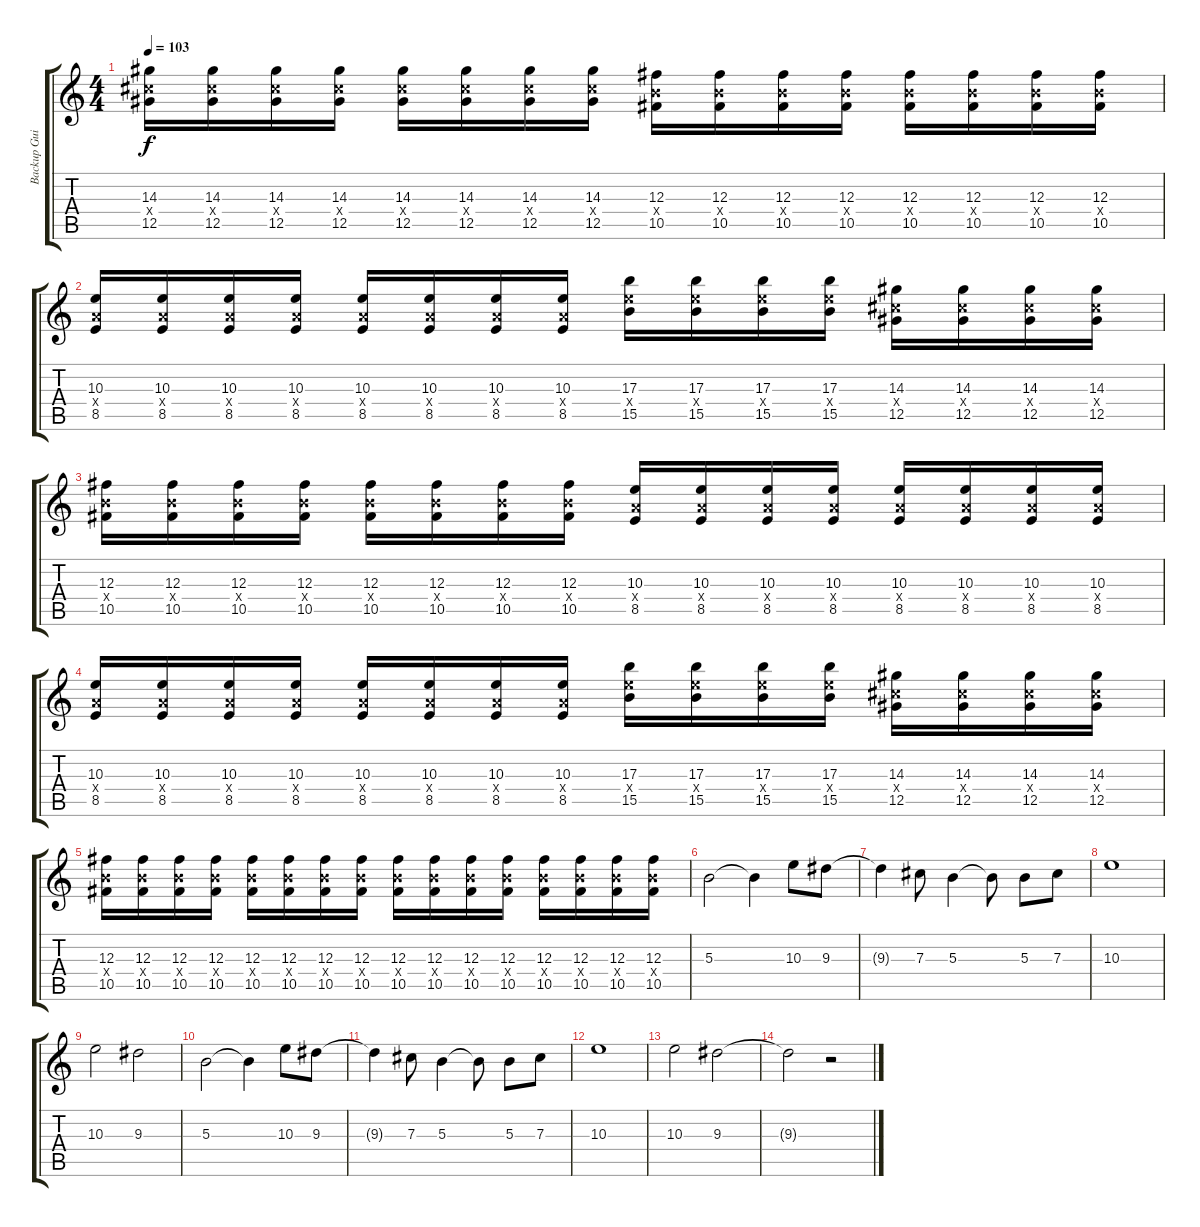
\track ("Backup Guitar" "Backup Gui") {instrument distortionguitar}
\staff {score tabs}
\tuning (Eb4 Bb3 Gb3 Db3 Ab2 Db2) {hide}
\ts (4 4)
\tempo 103
\clef g2
\ks c
(14.3 12.4{x} 12.5).16{dy f} (14.3 12.4{x} 12.5).16 (14.3 12.4{x} 12.5).16 (14.3 12.4{x} 12.5).16 (14.3 12.4{x} 12.5).16 (14.3 12.4{x} 12.5).16 (14.3 12.4{x} 12.5).16 (14.3 12.4{x} 12.5).16 (12.3 10.4{x} 10.5).16 (12.3 10.4{x} 10.5).16 (12.3 10.4{x} 10.5).16 (12.3 10.4{x} 10.5).16 (12.3 10.4{x} 10.5).16 (12.3 10.4{x} 10.5).16 (12.3 10.4{x} 10.5).16 (12.3 10.4{x} 10.5).16 |
(10.3 8.4{x} 8.5).16 (10.3 8.4{x} 8.5).16 (10.3 8.4{x} 8.5).16 (10.3 8.4{x} 8.5).16 (10.3 8.4{x} 8.5).16 (10.3 8.4{x} 8.5).16 (10.3 8.4{x} 8.5).16 (10.3 8.4{x} 8.5).16 (17.3 15.4{x} 15.5).16 (17.3 15.4{x} 15.5).16 (17.3 15.4{x} 15.5).16 (17.3 15.4{x} 15.5).16 (14.3 12.4{x} 12.5).16 (14.3 12.4{x} 12.5).16 (14.3 12.4{x} 12.5).16 (14.3 12.4{x} 12.5).16 |
(12.3 10.4{x} 10.5).16 (12.3 10.4{x} 10.5).16 (12.3 10.4{x} 10.5).16 (12.3 10.4{x} 10.5).16 (12.3 10.4{x} 10.5).16 (12.3 10.4{x} 10.5).16 (12.3 10.4{x} 10.5).16 (12.3 10.4{x} 10.5).16 (10.3 8.4{x} 8.5).16 (10.3 8.4{x} 8.5).16 (10.3 8.4{x} 8.5).16 (10.3 8.4{x} 8.5).16 (10.3 8.4{x} 8.5).16 (10.3 8.4{x} 8.5).16 (10.3 8.4{x} 8.5).16 (10.3 8.4{x} 8.5).16 |
(10.3 8.4{x} 8.5).16 (10.3 8.4{x} 8.5).16 (10.3 8.4{x} 8.5).16 (10.3 8.4{x} 8.5).16 (10.3 8.4{x} 8.5).16 (10.3 8.4{x} 8.5).16 (10.3 8.4{x} 8.5).16 (10.3 8.4{x} 8.5).16 (17.3 15.4{x} 15.5).16 (17.3 15.4{x} 15.5).16 (17.3 15.4{x} 15.5).16 (17.3 15.4{x} 15.5).16 (14.3 12.4{x} 12.5).16 (14.3 12.4{x} 12.5).16 (14.3 12.4{x} 12.5).16 (14.3 12.4{x} 12.5).16 |
(12.3 10.4{x} 10.5).16 (12.3 10.4{x} 10.5).16 (12.3 10.4{x} 10.5).16 (12.3 10.4{x} 10.5).16 (12.3 10.4{x} 10.5).16 (12.3 10.4{x} 10.5).16 (12.3 10.4{x} 10.5).16 (12.3 10.4{x} 10.5).16 (12.3 10.4{x} 10.5).16 (12.3 10.4{x} 10.5).16 (12.3 10.4{x} 10.5).16 (12.3 10.4{x} 10.5).16 (12.3 10.4{x} 10.5).16 (12.3 10.4{x} 10.5).16 (12.3 10.4{x} 10.5).16 (12.3 10.4{x} 10.5).16 |
5.3.2 5.3{t}.4 10.3.8 9.3.8 |
9.3{t}.4 7.3.8 5.3.4 5.3{t}.8 5.3.8 7.3.8 |
10.3.1 |
10.3.2 9.3.2 |
5.3.2 5.3{t}.4 10.3.8 9.3.8 |
9.3{t}.4 7.3.8 5.3.4 5.3{t}.8 5.3.8 7.3.8 |
10.3.1 |
10.3.2 9.3.2 |
9.3{t}.2 r.2
